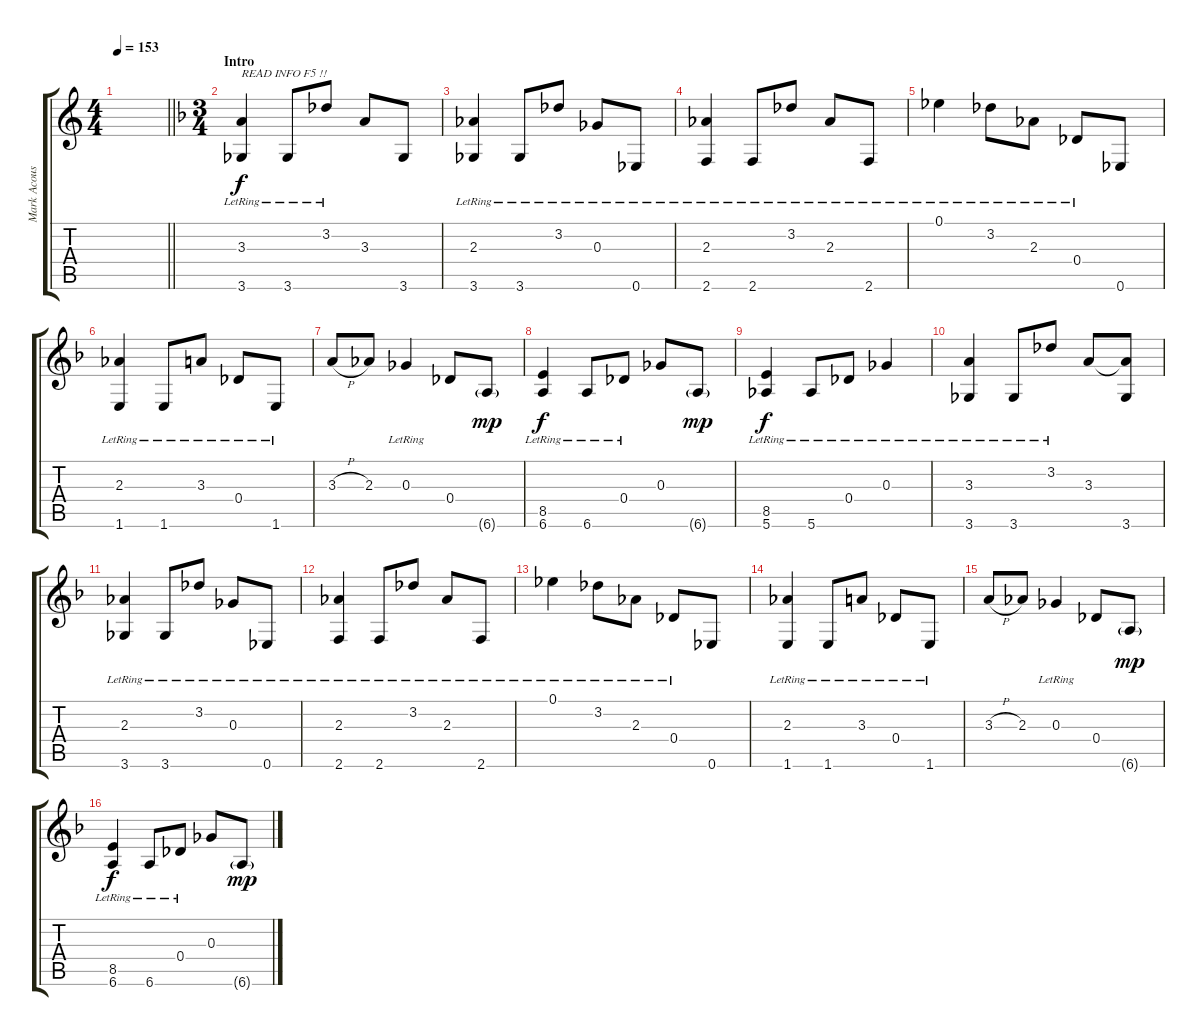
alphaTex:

\track ("Mark Acoustic" "Mark Acous") {instrument acousticguitarsteel}
\staff {score tabs}
\tuning (Eb4 Bb3 Gb3 Db3 Ab2 Eb2) {hide}
\ts (4 4)
\tempo 153
\clef g2
\barLineRight lightlight
\ks c
|
\ts (3 4)
\section ("" "Intro")
\ks dminor
(3.3{lr} 3.6{lr}).4{txt "READ INFO F5 !!"} 3.6{lr}.8 3.2{lr}.8 3.3.8 3.6.8 |
(2.3{lr} 3.6{lr}).4 3.6{lr}.8 3.2{lr}.8 0.3{lr}.8 0.6{lr}.8 |
(2.3{lr} 2.6{lr}).4 2.6{lr}.8 3.2{lr}.8 2.3{lr}.8 2.6{lr}.8 |
0.1{lr}.4 3.2{lr}.8 2.3{lr}.8 0.4{lr}.8 0.6.8 |
(2.3{lr} 1.6).4 1.6{lr}.8 3.3{lr}.8 0.4{lr}.8 1.6{lr}.8 |
3.3{h}.8 2.3.8 0.3{lr}.4 0.4.8 6.6{g}.8{dy mp} |
(8.5{lr} 6.6).4{dy f} 6.6{lr}.8 0.4{lr}.8 0.3.8 6.6{g}.8{dy mp} |
(8.5{lr} 5.6).4{dy f} 5.6{lr}.8 0.4{lr}.8 0.3{lr}.4 |
(3.3{lr} 3.6{lr}).4 3.6{lr}.8 3.2{lr}.8 3.3.8 (3.3{t} 3.6).8 |
(2.3{lr} 3.6{lr}).4 3.6{lr}.8 3.2{lr}.8 0.3{lr}.8 0.6{lr}.8 |
(2.3{lr} 2.6{lr}).4 2.6{lr}.8 3.2{lr}.8 2.3{lr}.8 2.6{lr}.8 |
0.1{lr}.4 3.2{lr}.8 2.3{lr}.8 0.4{lr}.8 0.6.8 |
(2.3{lr} 1.6).4 1.6{lr}.8 3.3{lr}.8 0.4{lr}.8 1.6{lr}.8 |
3.3{h}.8 2.3.8 0.3{lr}.4 0.4.8 6.6{g}.8{dy mp} |
(8.5{lr} 6.6).4{dy f} 6.6{lr}.8 0.4{lr}.8 0.3.8 6.6{g}.8{dy mp}
